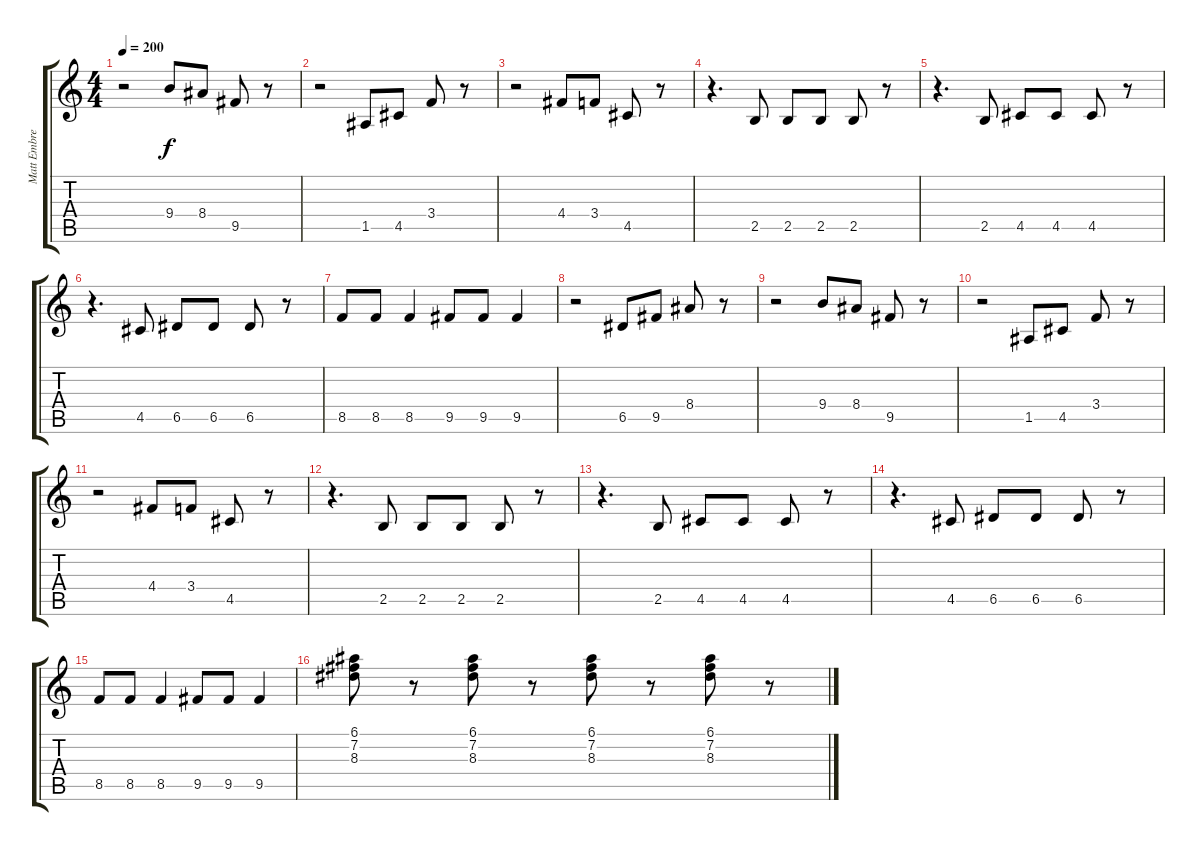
\track ("Matt Embree" "Matt Embre") {instrument acousticguitarsteel}
\staff {score tabs}
\tuning (E4 B3 G3 D3 A2 E2) {hide}
\ts (4 4)
\tempo 200
\clef g2
\ks c
r.2{dy f} 9.4.8 8.4.8 9.5.8 r.8 |
r.2 1.5.8 4.5.8 3.4.8 r.8 |
r.2 4.4.8 3.4.8 4.5.8 r.8 |
r.4{d} 2.5.8 2.5.8 2.5.8 2.5.8 r.8 |
r.4{d} 2.5.8 4.5.8 4.5.8 4.5.8 r.8 |
r.4{d} 4.5.8 6.5.8 6.5.8 6.5.8 r.8 |
8.5.8 8.5.8 8.5.4 9.5.8 9.5.8 9.5.4 |
r.2 6.5.8 9.5.8 8.4.8 r.8 |
r.2 9.4.8 8.4.8 9.5.8 r.8 |
r.2 1.5.8 4.5.8 3.4.8 r.8 |
r.2 4.4.8 3.4.8 4.5.8 r.8 |
r.4{d} 2.5.8 2.5.8 2.5.8 2.5.8 r.8 |
r.4{d} 2.5.8 4.5.8 4.5.8 4.5.8 r.8 |
r.4{d} 4.5.8 6.5.8 6.5.8 6.5.8 r.8 |
8.5.8 8.5.8 8.5.4 9.5.8 9.5.8 9.5.4 |
(6.1 7.2 8.3).8 r.8 (6.1 7.2 8.3).8 r.8 (6.1 7.2 8.3).8 r.8 (6.1 7.2 8.3).8 r.8
